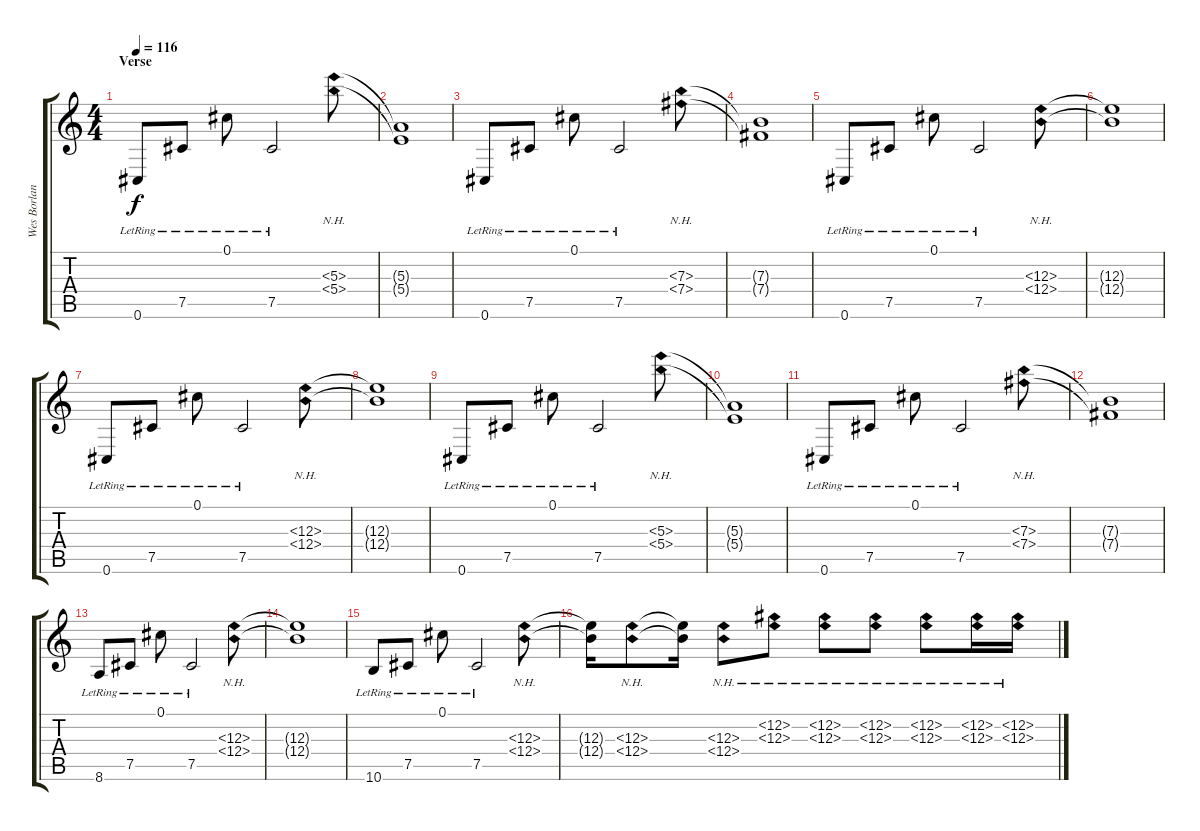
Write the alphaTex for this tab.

\track ("Wes Borland - Clean Guitar" "Wes Borlan") {instrument electricguitarclean}
\staff {score tabs}
\tuning (Db4 Ab3 E3 B2 Gb2 Db2) {hide}
\ts (4 4)
\section ("" "Verse")
\tempo 116
\clef g2
\ks c
0.6{lr}.8{dy f} 7.5{lr}.8 0.1{lr}.8 7.5{lr}.2 (5.3{nh} 5.4{nh}).8 |
(5.3{t} 5.4{t}).1 |
0.6{lr}.8 7.5{lr}.8 0.1{lr}.8 7.5{lr}.2 (7.3{nh} 7.4{nh}).8 |
(7.3{t} 7.4{t}).1 |
0.6{lr}.8 7.5{lr}.8 0.1{lr}.8 7.5{lr}.2 (12.3{nh} 12.4{nh}).8 |
(12.3{t} 12.4{t}).1 |
0.6{lr}.8 7.5{lr}.8 0.1{lr}.8 7.5{lr}.2 (12.3{nh} 12.4{nh}).8 |
(12.3{t} 12.4{t}).1 |
0.6{lr}.8 7.5{lr}.8 0.1{lr}.8 7.5{lr}.2 (5.3{nh} 5.4{nh}).8 |
(5.3{t} 5.4{t}).1 |
0.6{lr}.8 7.5{lr}.8 0.1{lr}.8 7.5{lr}.2 (7.3{nh} 7.4{nh}).8 |
(7.3{t} 7.4{t}).1 |
8.6{lr}.8 7.5{lr}.8 0.1{lr}.8 7.5{lr}.2 (12.3{nh} 12.4{nh}).8 |
(12.3{t} 12.4{t}).1 |
10.6{lr}.8 7.5{lr}.8 0.1{lr}.8 7.5{lr}.2 (12.3{nh} 12.4{nh}).8 |
(12.3{t} 12.4{t}).16 (12.3{nh} 12.4{nh}).8 (12.3{t} 12.4{t}).16 (12.3{nh} 12.4{nh}).8 (12.2{nh} 12.3{nh}).8 (12.2{nh} 12.3{nh}).8 (12.2{nh} 12.3{nh}).8 (12.2{nh} 12.3{nh}).8 (12.2{nh} 12.3{nh}).16 (12.2{nh} 12.3{nh}).16
